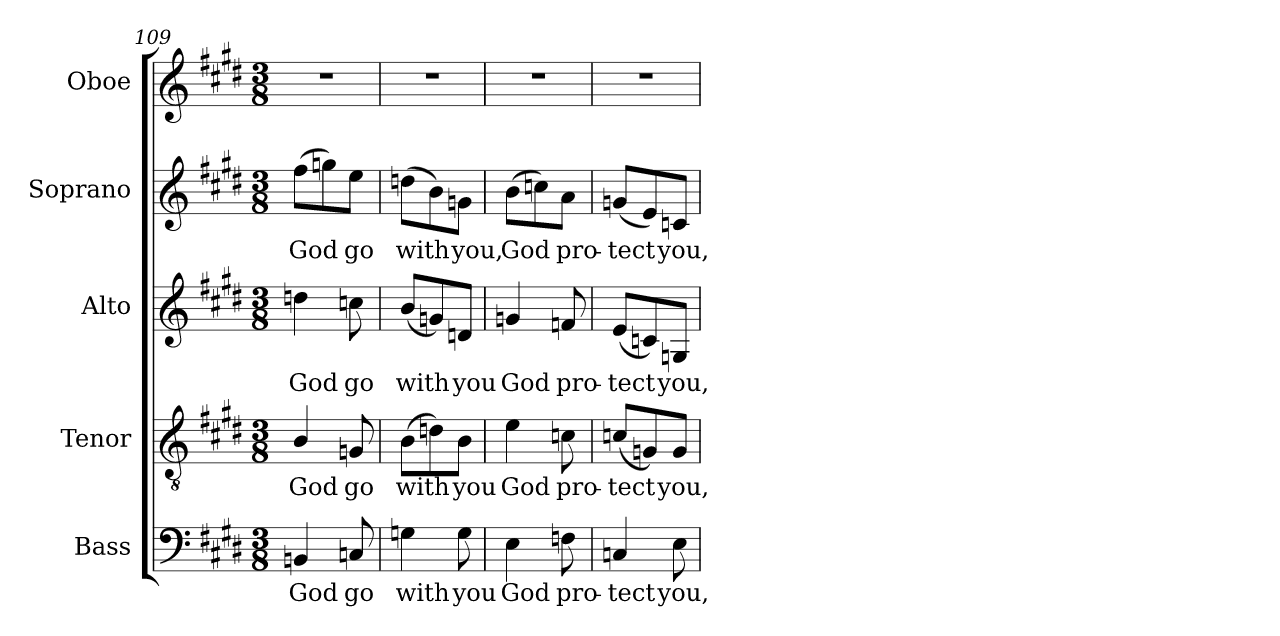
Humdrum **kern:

**kern	**text	**kern	**text	**kern	**text	**kern	**text	**kern
*part5	*part5	*part4	*part4	*part3	*part3	*part2	*part2	*part1
*staff5	*staff5	*staff4	*staff4	*staff3	*staff3	*staff2	*staff2	*staff1
*I"Bass	*	*I"Tenor	*	*I"Alto	*	*I"Soprano	*	*I"Oboe
*I'B	*	*I'T	*	*I'A	*	*I'S	*	*I'Ob.
*clefF4	*	*clefGv2	*	*clefG2	*	*clefG2	*	*clefG2
*k[f#c#g#d#]	*	*k[f#c#g#d#]	*	*k[f#c#g#d#]	*	*k[f#c#g#d#]	*	*k[f#c#g#d#]
*E:	*	*E:	*	*E:	*	*E:	*	*E:
*M3/8	*	*M3/8	*	*M3/8	*	*M3/8	*	*M3/8
=109	=109	=109	=109	=109	=109	=109	=109	=109
!	!LO:LY:b	!	!LO:LY:b	!	!LO:LY:b	!	!LO:LY:b	!
4BBn/	God	4B/	God	4ddn\	God	(>8ff#\L	God	4.r
.	.	.	.	.	.	8ggn\)	.	.
!	!LO:LY:b	!	!LO:LY:b	!	!LO:LY:b	!	!LO:LY:b	!
8Cn/	go	8Gn/	go	8ccn\	go	8ee\J	go	.
!!LO:LB:g=z
=110	=110	=110	=110	=110	=110	=110	=110	=110
!	!LO:LY:b	!	!LO:LY:b	!	!LO:LY:b	!	!LO:LY:b	!
4Gn\	with	(>8B\L	with	(<8b/L	with	(>8ddn\L	with	4.r
.	.	8dn\)	.	8gn/)	.	8b\)	.	.
!	!LO:LY:b	!	!LO:LY:b	!	!LO:LY:b	!	!LO:LY:b	!
8G\	you	8B\J	you	8dn/J	you	8gn\J	you,	.
=111	=111	=111	=111	=111	=111	=111	=111	=111
!	!LO:LY:b	!	!LO:LY:b	!	!LO:LY:b	!	!LO:LY:b	!
4E\	God	4e\	God	4gn/	God	(>8b\L	God	4.r
.	.	.	.	.	.	8ccn\)	.	.
!	!LO:LY:b	!	!LO:LY:b	!	!LO:LY:b	!	!LO:LY:b	!
8Fn\	pro-	8cn\	pro-	8fn/	pro-	8a\J	pro-	.
=112	=112	=112	=112	=112	=112	=112	=112	=112
!	!LO:LY:b	!	!LO:LY:b	!	!LO:LY:b	!	!LO:LY:b	!
4Cn/	-tect	(<8cn/L	-tect	(<8e/L	-tect	(<8gn/L	-tect	4.r
.	.	8Gn/)	.	8cn/)	.	8e/)	.	.
!	!LO:LY:b	!	!LO:LY:b	!	!LO:LY:b	!	!LO:LY:b	!
8E\	you,	8G/J	you,	8Gn/J	you,	8cn/J	you,	.
=	=	=	=	=	=	=	=	=
*-	*-	*-	*-	*-	*-	*-	*-	*-
